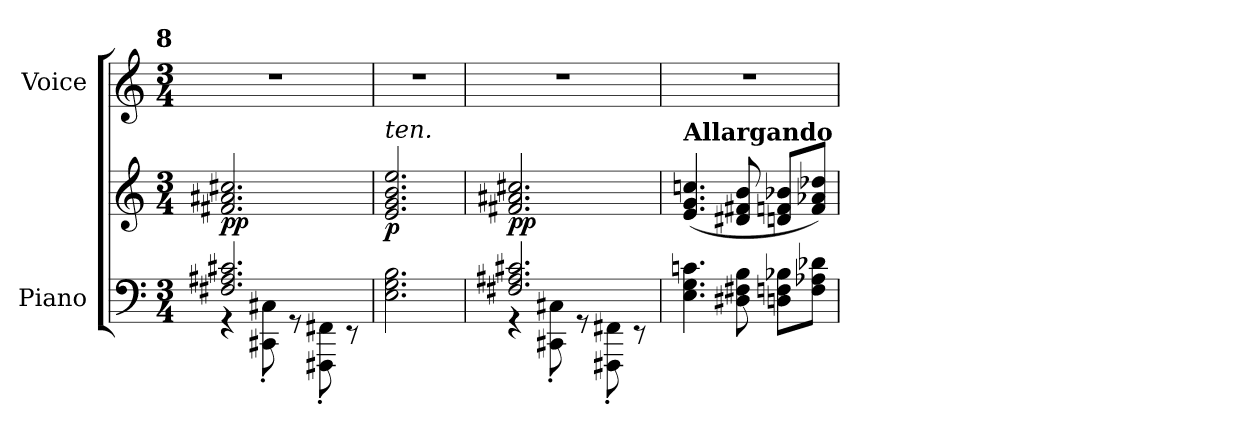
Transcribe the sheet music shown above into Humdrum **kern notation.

**kern	**kern	**dynam	**kern
*part2	*part2	*part2	*part1
*staff3	*staff2	*staff2/3	*staff1
*I"Piano	*	*	*I"Voice
*I'Pno	*	*	*
*clefF4	*clefG2	*	*clefG2
*k[]	*k[]	*	*k[]
*M3/4	*M3/4	*	*M3/4
!!LO:REH:place=s1:a:B:enc=none:fs=18:t=8
=81	=81	=81	=81
*^	*	*	*
!	!	!	!LO:DY:b	!
2.F#X/ 2.A#X/ 2.c#X/	4r	2.f#X/ 2.a#X/ 2.cc#X/	pp	2.r
.	8CC#X\' 8C#X\'	.	.	.
.	8r	.	.	.
.	8FFF#X\' 8FF#X\'	.	.	.
.	8r	.	.	.
=82	=82	=82	=82	=82
!	!	!LO:TX:a:i:t=ten.	!	!
!	!	!	!LO:DY:b	!
*v	*v	*	*	*
2.E\ 2.G\ 2.B\	2.e/ 2.g/ 2.b/ 2.ee/	p	2.r
!!LO:LB:g=z
=83	=83	=83	=83
*^	*	*	*
!	!	!	!LO:DY:b	!
2.F#X/ 2.A#X/ 2.c#X/	4r	2.f#X/ 2.a#X/ 2.cc#X/	pp	2.r
.	8CC#X\' 8C#X\'	.	.	.
.	8r	.	.	.
.	8FFF#X\' 8FF#X\'	.	.	.
.	8r	.	.	.
*v	*v	*	*	*
=84	=84	=84	=84
*	*	*	*MM48
*^	*	*	*
!	!	!LO:TX:a:B:t=Allargando	!	!
!	!	!	!LO:DY:b	!
!	!	!	!LO:DY:n=1:b	!
*v	*v	*	*	*
4.E\ 4.G\ 4.cn\	(>4.e/ 4.g/ 4.ccn/	p other-dynamics	2.r
8D#X\ 8F#X\ 8B\	8d#X/ 8f#X/ 8b/	.	.
8Dn\ 8Fn\ 8B-X\L	8dn/ 8fn/ 8b-X/L	.	.
8F\ 8A-X\ 8d-X\J	8f/ 8a-X/ 8dd-X/J)	.	.
=	=	=	=
*-	*-	*-	*-
